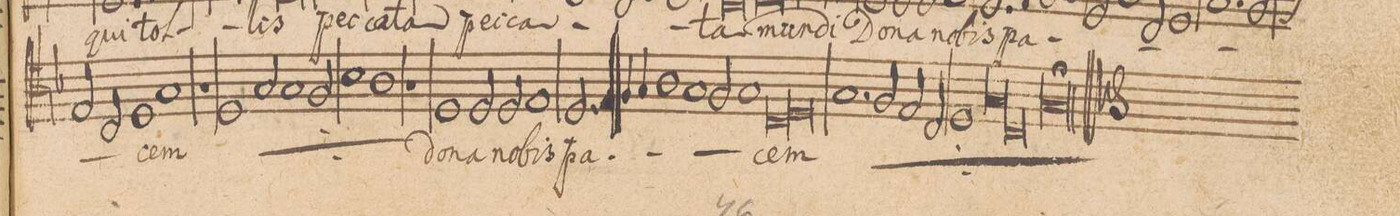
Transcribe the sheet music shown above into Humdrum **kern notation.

**kern	**text
*I"BASVS.	*
*clefC4	*
*k[b-]	*
*met(C|)	*
*M2/1	*
2E/	.
2C/	.
1D	-cem
=100-	=100-
1G	.
1rA	.
=101-	=101-
*	*ij
1D	pa-
2G/	.
1G/	.
=102-	=102-
2F/	.
1B-	-cem
*	*Xij
=103-	=103-
1A	.
1rA	.
=104-	=104-
1D	do-
2D/	-na
2D/	no-
=105-	=105-
1E	-bis
2.D/	pa-
4E/	.
=106-	=106-
4F/	.
4G/	.
1A	.
1G/	.
=107-	=107-
2F/	.
1G	.
=108-	=108-
*lig	*
1C	-cem
1D	.
*Xlig	*
=109-	=109-
*	*ij
1.G	do-
2F/	-na
=110-	=110-
2E/	no-
2C/	-bis
1D	pa-
=111-	=111-
*lig	*
1G	.
1C	.
*Xlig	*
=112-	=112-
[0Gl;	-cem
*	*Xij
=113-	=113-
0G]	.
==	==
*-	*-
